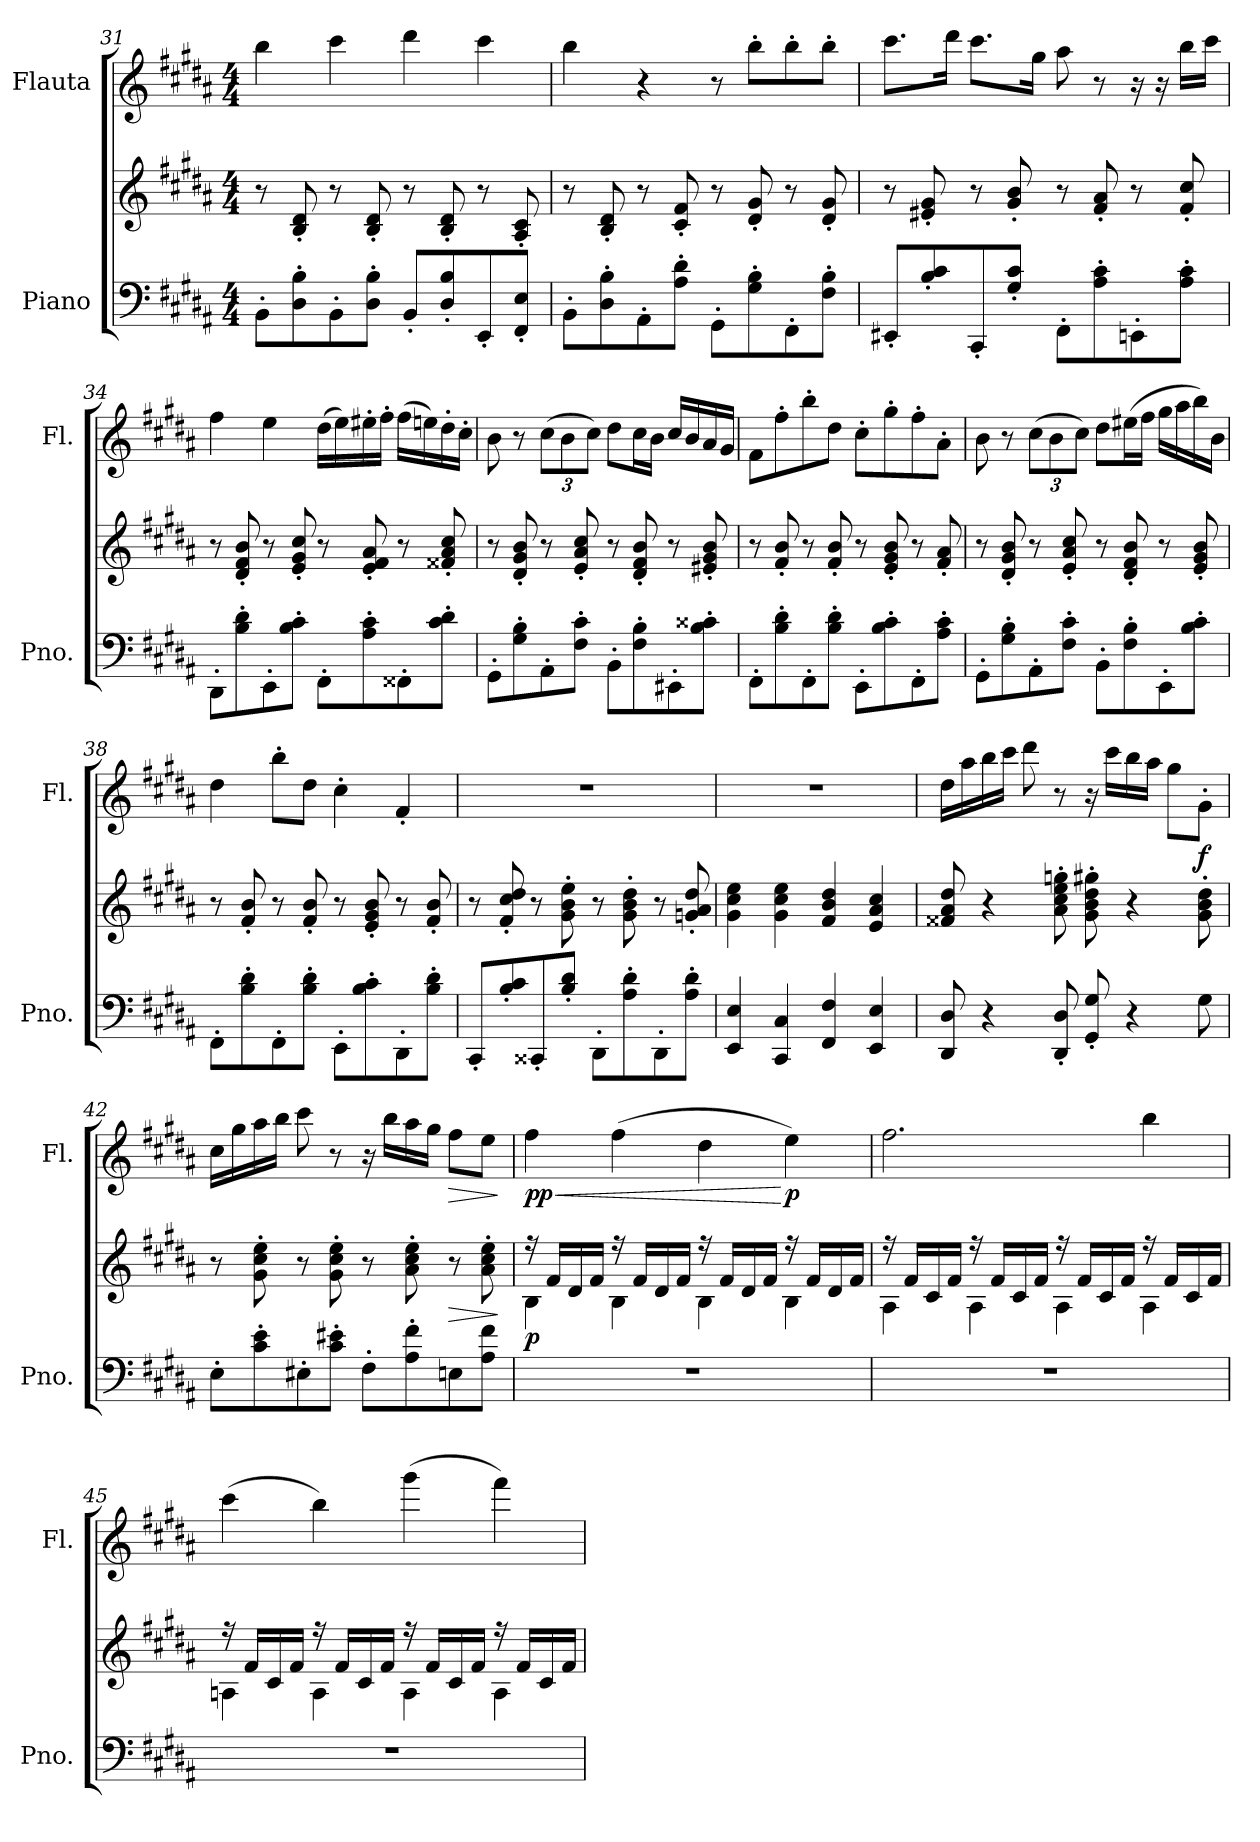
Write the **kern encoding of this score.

**kern	**kern	**dynam	**kern	**dynam
*part2	*part2	*part2	*part1	*part1
*staff3	*staff2	*staff2/3	*staff1	*staff1
*I"Piano	*	*	*I"Flauta	*
*I'Pno.	*	*	*I'Fl.	*
!!LO:LB:g=z
*clefF4	*clefG2	*	*clefG2	*
*k[f#c#g#d#a#]	*k[f#c#g#d#a#]	*	*k[f#c#g#d#a#]	*
*M4/4	*M4/4	*	*M4/4	*
=31	=31	=31	=31	=31
8BB'\L	8r	.	4bb\	.
8D#\' 8B\'	8B/' 8d#/'	.	.	.
8BB'\	8r	.	4ccc#\	.
8D#\' 8B\'J	8B/' 8d#/'	.	.	.
8BB'/L	8r	.	4ddd#\	.
8D#/' 8B/'	8B/' 8d#/'	.	.	.
8EE'/	8r	.	4ccc#\	.
8FF#/' 8E/'J	8A#/' 8c#/'	.	.	.
=32	=32	=32	=32	=32
8BB'\L	8r	.	4bb\	.
8D#\' 8B\'	8B/' 8d#/'	.	.	.
8AA#'\	8r	.	4r	.
8A#\' 8d#\'J	8c#/' 8f#/'	.	.	.
8GG#'\L	8r	.	8r	.
8G#\' 8B\'	8d#/' 8g#/'	.	8bb'\L	.
8FF#'\	8r	.	8bb'\	.
8F#\' 8B\'J	8d#/' 8g#/'	.	8bb'\J	.
=33	=33	=33	=33	=33
8EE#X'/L	8r	.	8.ccc#\L	.
8B/' 8c#/'	8e#X/' 8g#/'	.	.	.
.	.	.	16ddd#\Jk	.
8CC#'/	8r	.	8.ccc#\L	.
8G#/' 8c#/'J	8g#/' 8b/'	.	.	.
.	.	.	16gg#\Jk	.
8FF#'\L	8r	.	8aa#\	.
8A#\' 8c#\'	8f#/' 8a#/'	.	8r	.
8EEn'\	8r	.	16r	.
.	.	.	16r	.
8A#\' 8c#\'J	8f#/' 8cc#/'	.	16bb\LL	.
.	.	.	16ccc#\JJ	.
!!LO:PB:g=z
=34	=34	=34	=34	=34
8DD#'\L	8r	.	4ff#\	.
8B\' 8d#\'	8d#/' 8f#/' 8b/'	.	.	.
8EE'\	8r	.	4ee\	.
8B\' 8c#\'J	8e/' 8g#/' 8cc#/'	.	.	.
8FF#'\L	8r	.	(>16dd#\LL	.
.	.	.	16ee\)	.
8A#\' 8c#\'	8e/' 8f#/' 8a#/'	.	16ee#X'\	.
.	.	.	16ff#'\JJ	.
8FF##X'\	8r	.	(>16ff#\LL	.
.	.	.	16een\)	.
8c#\' 8d#\'J	8f##X/' 8a#/' 8cc#/'	.	16dd#'\	.
.	.	.	16cc#'\JJ	.
=35	=35	=35	=35	=35
8GG#'\L	8r	.	8b\	.
8G#\' 8B\'	8d#/' 8g#/' 8b/'	.	8r	.
*	*	*	*Xbrackettup	*
8AA#'\	8r	.	(>12cc#\L	.
.	.	.	12b\	.
8F#\' 8c#\'J	8e/' 8a#/' 8cc#/'	.	.	.
.	.	.	12cc#\J)	.
8BB'\L	8r	.	8dd#\L	.
8F#\' 8B\'	8d#/' 8f#/' 8b/'	.	16cc#\L	.
.	.	.	16b\JJ	.
8EE#X'\	8r	.	16cc#/LL	.
.	.	.	16b/	.
8B\' 8c##X\'J	8e#X/' 8g#/' 8b/'	.	16a#/	.
.	.	.	16g#/JJ	.
=36	=36	=36	=36	=36
8FF#'\L	8r	.	8f#\L	.
8B\' 8d#\'	8f#/' 8b/'	.	8ff#'\	.
8FF#'\	8r	.	8bb'\	.
8B\' 8d#\'J	8f#/' 8b/'	.	8dd#\J	.
8EE'\L	8r	.	8cc#'\L	.
8B\' 8c#\'	8e/' 8g#/' 8b/'	.	8gg#'\	.
8FF#'\	8r	.	8ff#'\	.
8A#\' 8c#\'J	8f#/' 8a#/'	.	8a#'\J	.
!!LO:LB:g=z
=37	=37	=37	=37	=37
8GG#'\L	8r	.	8b\	.
8G#\' 8B\'	8d#/' 8g#/' 8b/'	.	8r	.
8AA#'\	8r	.	(>12cc#\L	.
.	.	.	12b\	.
8F#\' 8c#\'J	8e/' 8a#/' 8cc#/'	.	.	.
.	.	.	12cc#\J)	.
8BB'\L	8r	.	8dd#\L	.
8F#\' 8B\'	8d#/' 8f#/' 8b/'	.	(>16ee#X\L	.
.	.	.	16ff#\JJ	.
8EE'\	8r	.	16gg#\LL	.
.	.	.	16aa#\	.
8B\' 8c#\'J	8e/' 8g#/' 8b/'	.	16bb\)	.
.	.	.	16b\JJ	.
=38	=38	=38	=38	=38
8FF#'\L	8r	.	4dd#\	.
8B\' 8d#\'	8f#/' 8b/'	.	.	.
8FF#'\	8r	.	8bb'\L	.
8B\' 8d#\'J	8f#/' 8b/'	.	8dd#\J	.
8EE'\L	8r	.	4cc#'\	.
8B\' 8c#\'	8e/' 8g#/' 8b/'	.	.	.
8DD#'\	8r	.	4f#'/	.
8B\' 8d#\'J	8f#/' 8b/'	.	.	.
=39	=39	=39	=39	=39
8CC#'/L	8r	.	1r	.
8B/' 8c#/'	8f#/' 8cc#/' 8dd#/'	.	.	.
8CC##X'/	8r	.	.	.
8B/' 8d#/'J	8g#\' 8b\' 8ee\'	.	.	.
8DD#'\L	8r	.	.	.
8A#\' 8d#\'	8g#\' 8b\' 8dd#\'	.	.	.
8DD#'\	8r	.	.	.
8A#\' 8d#\'J	8gn/' 8a#/' 8dd#/'	.	.	.
=40	=40	=40	=40	=40
4EE/ 4E/	4g#\ 4cc#\ 4ee\	.	1r	.
4CC#/ 4C#/	4g#\ 4cc#\ 4ee\	.	.	.
4FF#/ 4F#/	4f#/ 4b/ 4dd#/	.	.	.
4EE/ 4E/	4e/ 4a#/ 4cc#/	.	.	.
!!LO:LB:g=z
=41	=41	=41	=41	=41
8DD#/ 8D#/	8f##X/ 8a#/ 8dd#/	.	16dd#\LL	.
.	.	.	16aa#\	.
4r	4r	.	16bb\	.
.	.	.	16ccc#\JJ	.
.	.	.	8ddd#\	.
8DD#/' 8D#/'	8a#\' 8cc#\' 8ee\' 8ggn\'	.	8r	.
8GG#/' 8G#/'	8g#\' 8b\' 8dd#\' 8gg#X\'	.	16r	.
.	.	.	16ccc#\LL	.
4r	4r	.	16bb\	.
.	.	.	16aa#\JJ	.
.	.	.	8gg#\L	.
!	!	!	!	!LO:DY:b
8G#\	8g#\' 8b\' 8dd#\'	.	8g#'\J	f
=42	=42	=42	=42	=42
8E'\L	8r	.	16cc#\LL	.
.	.	.	16gg#\	.
8c#\' 8e\'	8g#\' 8cc#\' 8ee\'	.	16aa#\	.
.	.	.	16bb\JJ	.
8E#X'\	8r	.	8ccc#\	.
8c#\' 8e#X\'J	8g#\' 8cc#\' 8ee\'	.	8r	.
8F#'\L	8r	.	16r	.
.	.	.	16bb\LL	.
8A#\' 8f#\'	8a#\' 8cc#\' 8ee\'	.	16aa#\	.
.	.	.	16gg#\JJ	.
!	!	!LO:HP:b	!	!LO:HP:b
8En\	8r	>	8ff#\L	>
8A#\ 8f#\J	8a#\' 8cc#\' 8ee\'	.	8ee\J	.
.	.	]	.	]
!!LO:PB:g=z
=43	=43	=43	=43	=43
*	*^	*	*	*
!	!	!	!LO:DY:b	!	!LO:HP:b
!	!	!	!	!	!LO:DY:n=1:b
1r	16r	4B\	p	4ff#\	< pp
.	16f#/LL	.	.	.	.
.	16d#/	.	.	.	.
.	16f#/JJ	.	.	.	.
.	16r	4B\	.	(>4ff#\	.
.	16f#/LL	.	.	.	.
.	16d#/	.	.	.	.
.	16f#/JJ	.	.	.	.
.	16r	4B\	.	4dd#\	.
.	16f#/LL	.	.	.	.
.	16d#/	.	.	.	.
.	16f#/JJ	.	.	.	.
!	!	!	!	!	!LO:DY:n=2:b
.	16r	4B\	.	4ee\)	[ p
.	16f#/LL	.	.	.	.
.	16d#/	.	.	.	.
.	16f#/JJ	.	.	.	.
=44	=44	=44	=44	=44	=44
1r	16r	4A#\	.	2.ff#\	.
.	16f#/LL	.	.	.	.
.	16c#/	.	.	.	.
.	16f#/JJ	.	.	.	.
.	16r	4A#\	.	.	.
.	16f#/LL	.	.	.	.
.	16c#/	.	.	.	.
.	16f#/JJ	.	.	.	.
.	16r	4A#\	.	.	.
.	16f#/LL	.	.	.	.
.	16c#/	.	.	.	.
.	16f#/JJ	.	.	.	.
.	16r	4A#\	.	4bb\	.
.	16f#/LL	.	.	.	.
.	16c#/	.	.	.	.
.	16f#/JJ	.	.	.	.
!!LO:LB:g=z
=45	=45	=45	=45	=45	=45
1r	16r	4An\	.	(>4ccc#\	.
.	16f#/LL	.	.	.	.
.	16c#/	.	.	.	.
.	16f#/JJ	.	.	.	.
.	16r	4A\	.	4bb\)	.
.	16f#/LL	.	.	.	.
.	16c#/	.	.	.	.
.	16f#/JJ	.	.	.	.
.	16r	4A\	.	(>4ggg#\	.
.	16f#/LL	.	.	.	.
.	16c#/	.	.	.	.
.	16f#/JJ	.	.	.	.
.	16r	4A\	.	4fff#\)	.
.	16f#/LL	.	.	.	.
.	16c#/	.	.	.	.
.	16f#/JJ	.	.	.	.
*	*v	*v	*	*	*
=	=	=	=	=
*-	*-	*-	*-	*-
